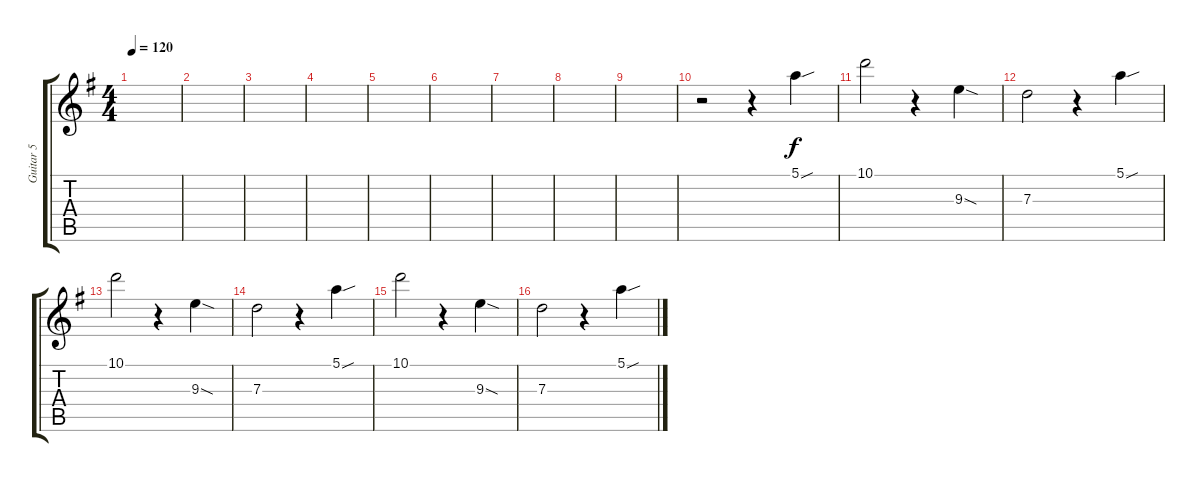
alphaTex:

\track ("Guitar 5" "Guitar 5") {instrument electricguitarclean}
\staff {score tabs}
\tuning (E4 B3 G3 D3 A2 E2) {hide}
\ts (4 4)
\tempo 120
\clef g2
\ks g
|
|
|
|
|
|
|
|
|
r.2 r.4 5.1{sou}.4 |
10.1.2 r.4 9.3{sod}.4 |
7.3.2 r.4 5.1{sou}.4 |
10.1.2 r.4 9.3{sod}.4 |
7.3.2 r.4 5.1{sou}.4 |
10.1.2 r.4 9.3{sod}.4 |
7.3.2 r.4 5.1{sou}.4
